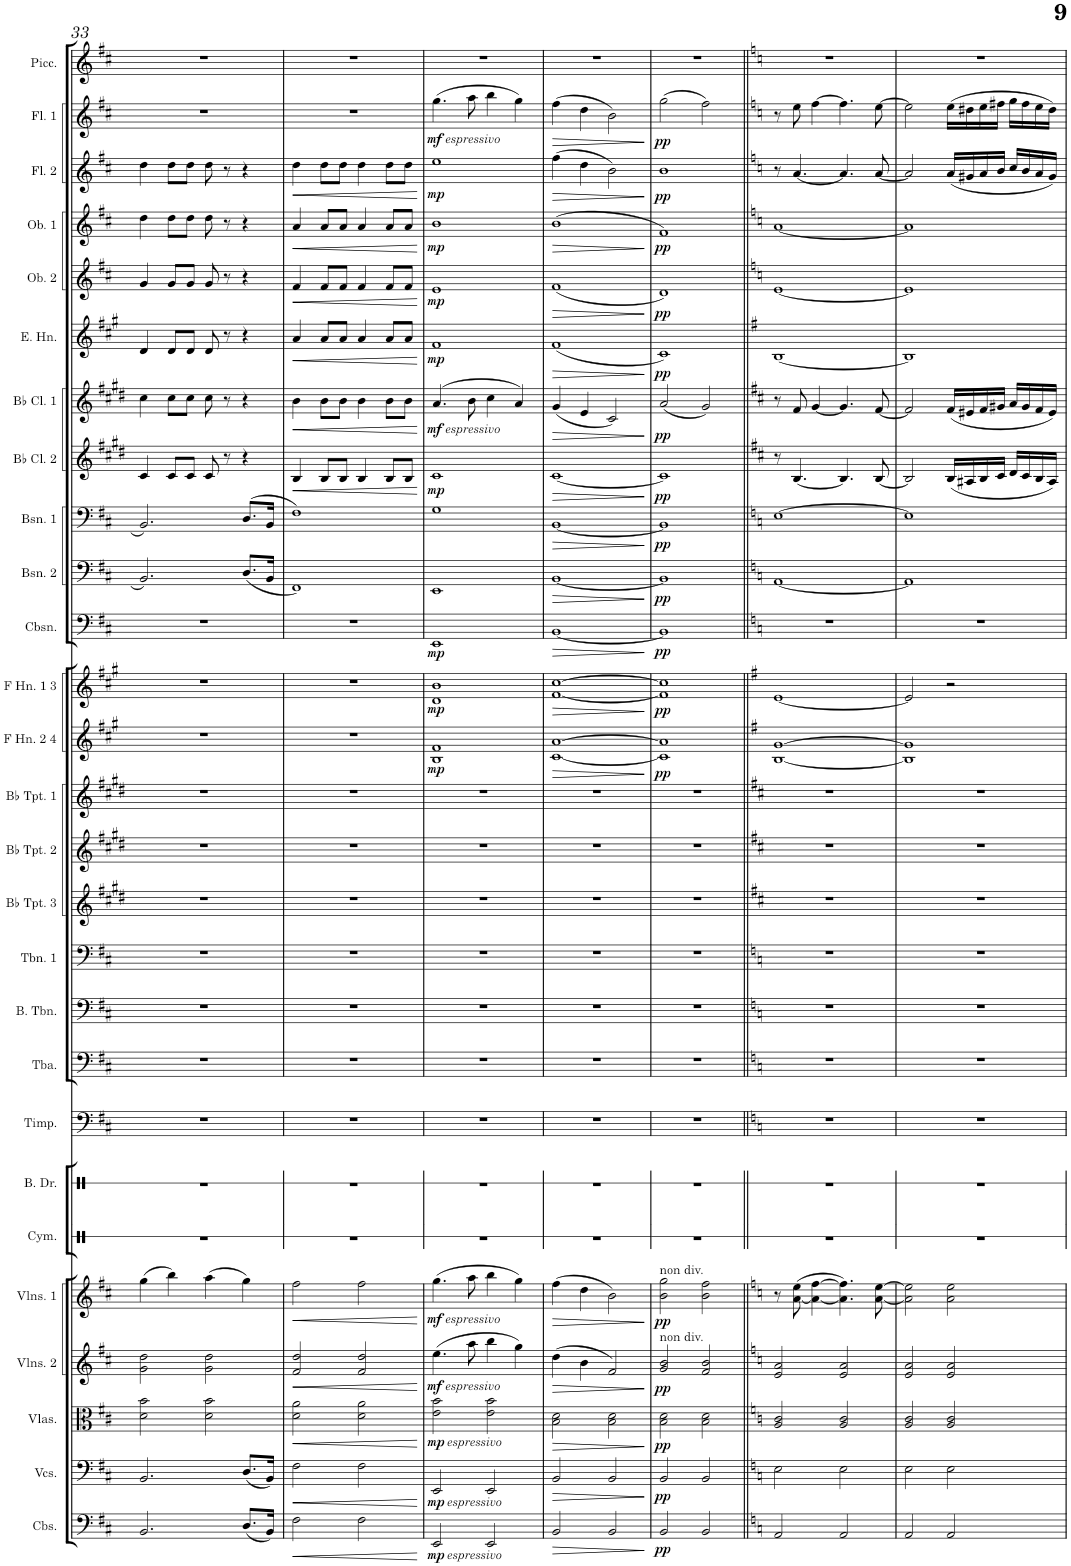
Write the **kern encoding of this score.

**kern	**dynam	**kern	**dynam	**kern	**dynam	**kern	**dynam	**kern	**dynam	**kern	**kern	**kern	**kern	**kern	**kern	**kern	**kern	**kern	**kern	**dynam	**kern	**dynam	**kern	**dynam	**kern	**dynam	**kern	**dynam	**kern	**dynam	**kern	**dynam	**kern	**dynam	**kern	**dynam	**kern	**dynam	**kern	**dynam	**kern	**dynam	**kern
*part27	*part27	*part26	*part26	*part25	*part25	*part24	*part24	*part23	*part23	*part22	*part21	*part20	*part19	*part18	*part17	*part16	*part15	*part14	*part13	*part13	*part12	*part12	*part11	*part11	*part10	*part10	*part9	*part9	*part8	*part8	*part7	*part7	*part6	*part6	*part5	*part5	*part4	*part4	*part3	*part3	*part2	*part2	*part1
*staff27	*staff27	*staff26	*staff26	*staff25	*staff25	*staff24	*staff24	*staff23	*staff23	*staff22	*staff21	*staff20	*staff19	*staff18	*staff17	*staff16	*staff15	*staff14	*staff13	*staff13	*staff12	*staff12	*staff11	*staff11	*staff10	*staff10	*staff9	*staff9	*staff8	*staff8	*staff7	*staff7	*staff6	*staff6	*staff5	*staff5	*staff4	*staff4	*staff3	*staff3	*staff2	*staff2	*staff1
*I"Contrabasses	*	*I"Violoncellos	*	*I"Violas	*	*I"Violins 2	*	*I"Violins 1	*	*I"Cymbal	*I"Bass Drum	*I"Timpani	*I"Tuba	*I"Bass Trombone	*I"Trombone 1	*I"Bb Trumpet 3	*I"Bb Trumpet 2	*I"Bb Trumpet 1	*I"F Horn 2 &amp; 4	*	*I"F Horn 1 &amp; 3	*	*I"Contrabassoon	*	*I"Bassoon 2	*	*I"Bassoon 1	*	*I"Bb Clarinet 2	*	*I"Bb Clarinet 1	*	*I"English Horn	*	*I"Oboe 2	*	*I"Oboe 1	*	*I"Flute 2	*	*I"Flute 1	*	*I"Piccolo
*I'Cbs.	*	*I'Vcs.	*	*I'Vlas.	*	*I'Vlns. 2	*	*I'Vlns. 1	*	*I'Cym.	*I'B. Dr.	*I'Timp.	*I'Tba.	*I'B. Tbn.	*I'Tbn. 1	*I'Bb Tpt. 3	*I'Bb Tpt. 2	*I'Bb Tpt. 1	*I'F Hn. 2 4	*	*I'F Hn. 1 3	*	*I'Cbsn.	*	*I'Bsn. 2	*	*I'Bsn. 1	*	*I'Bb Cl. 2	*	*I'Bb Cl. 1	*	*I'E. Hn.	*	*I'Ob. 2	*	*I'Ob. 1	*	*I'Fl. 2	*	*I'Fl. 1	*	*I'Picc.
!!LO:PB:g=z
*clefF4	*	*clefF4	*	*clefC3	*	*clefG2	*	*clefG2	*	*clefX	*clefX	*clefF4	*clefF4	*clefF4	*clefF4	*clefG2	*clefG2	*clefG2	*clefG2	*	*clefG2	*	*clefF4	*	*clefF4	*	*clefF4	*	*clefG2	*	*clefG2	*	*clefG2	*	*clefG2	*	*clefG2	*	*clefG2	*	*clefG2	*	*clefG2
*Trd7c12	*	*	*	*	*	*	*	*	*	*	*	*	*	*	*	*Trd1c2	*Trd1c2	*Trd1c2	*Trd4c7	*	*Trd4c7	*	*Trd7c12	*	*	*	*	*	*Trd1c2	*	*Trd1c2	*	*Trd4c7	*	*	*	*	*	*	*	*	*	*Trd-7c-12
*k[f#c#]	*	*k[f#c#]	*	*k[f#c#]	*	*k[f#c#]	*	*k[f#c#]	*	*k[f#]	*k[f#]	*k[f#c#]	*k[f#c#]	*k[f#c#]	*k[f#c#]	*k[f#c#g#d#]	*k[f#c#g#d#]	*k[f#c#g#d#]	*k[f#c#g#]	*	*k[f#c#g#]	*	*k[f#c#]	*	*k[f#c#]	*	*k[f#c#]	*	*k[f#c#g#d#]	*	*k[f#c#g#d#]	*	*k[f#c#g#]	*	*k[f#c#]	*	*k[f#c#]	*	*k[f#c#]	*	*k[f#c#]	*	*k[f#c#]
*M4/4	*	*M4/4	*	*M4/4	*	*M4/4	*	*M4/4	*	*M4/4	*M4/4	*M4/4	*M4/4	*M4/4	*M4/4	*M4/4	*M4/4	*M4/4	*M4/4	*	*M4/4	*	*M4/4	*	*M4/4	*	*M4/4	*	*M4/4	*	*M4/4	*	*M4/4	*	*M4/4	*	*M4/4	*	*M4/4	*	*M4/4	*	*M4/4
=33	=33	=33	=33	=33	=33	=33	=33	=33	=33	=33	=33	=33	=33	=33	=33	=33	=33	=33	=33	=33	=33	=33	=33	=33	=33	=33	=33	=33	=33	=33	=33	=33	=33	=33	=33	=33	=33	=33	=33	=33	=33	=33	=33
2.BB/	.	2.BB/	.	2d\ 2b\	.	2g\ 2dd\	.	(4gg\	.	1r	1r	1r	1r	1r	1r	1r	1r	1r	1r	.	1r	.	1r	.	2.BB/	.	2.BB/	.	4c#/	.	4cc#\	.	4d/	.	4g/	.	4dd\	.	4dd\	.	1r	.	1r
.	.	.	.	.	.	.	.	4bb\)	.	.	.	.	.	.	.	.	.	.	.	.	.	.	.	.	.	.	.	.	8c#/L	.	8cc#\L	.	8d/L	.	8g/L	.	8dd\L	.	8dd\L	.	.	.	.
.	.	.	.	.	.	.	.	.	.	.	.	.	.	.	.	.	.	.	.	.	.	.	.	.	.	.	.	.	8c#/J	.	8cc#\J	.	8d/J	.	8g/J	.	8dd\J	.	8dd\J	.	.	.	.
.	.	.	.	2d\ 2b\	.	2g\ 2dd\	.	(4aa\	.	.	.	.	.	.	.	.	.	.	.	.	.	.	.	.	.	.	.	.	8c#/	.	8cc#\	.	8d/	.	8g/	.	8dd\	.	8dd\	.	.	.	.
.	.	.	.	.	.	.	.	.	.	.	.	.	.	.	.	.	.	.	.	.	.	.	.	.	.	.	.	.	8r	.	8r	.	8r	.	8r	.	8r	.	8r	.	.	.	.
(8.D/L	.	(8.D/L	.	.	.	.	.	4gg\)	.	.	.	.	.	.	.	.	.	.	.	.	.	.	.	.	(8.D/L	.	(8.D/L	.	4r	.	4r	.	4r	.	4r	.	4r	.	4r	.	.	.	.
16BB/Jk)	.	16BB/Jk)	.	.	.	.	.	.	.	.	.	.	.	.	.	.	.	.	.	.	.	.	.	.	16BB/Jk	.	16BB/Jk	.	.	.	.	.	.	.	.	.	.	.	.	.	.	.	.
=34	=34	=34	=34	=34	=34	=34	=34	=34	=34	=34	=34	=34	=34	=34	=34	=34	=34	=34	=34	=34	=34	=34	=34	=34	=34	=34	=34	=34	=34	=34	=34	=34	=34	=34	=34	=34	=34	=34	=34	=34	=34	=34	=34
!	!LO:HP:b	!	!LO:HP:b	!	!LO:HP:b	!	!LO:HP:b	!	!LO:HP:b	!	!	!	!	!	!	!	!	!	!	!	!	!	!	!	!	!	!	!	!	!LO:HP:b	!	!LO:HP:b	!	!LO:HP:b	!	!LO:HP:b	!	!LO:HP:b	!	!LO:HP:b	!	!	!
2F#\	<	2F#\	<	2d\ 2a\	<	2f#/ 2dd/	<	2ff#\	<	1r	1r	1r	1r	1r	1r	1r	1r	1r	1r	.	1r	.	1r	.	1FF#)	.	1F#)	.	4B/	<	4b\	<	4a/	<	4f#/	<	4a/	<	4dd\	<	1r	.	1r
.	.	.	.	.	.	.	.	.	.	.	.	.	.	.	.	.	.	.	.	.	.	.	.	.	.	.	.	.	8B/L	.	8b\L	.	8a/L	.	8f#/L	.	8a/L	.	8dd\L	.	.	.	.
.	.	.	.	.	.	.	.	.	.	.	.	.	.	.	.	.	.	.	.	.	.	.	.	.	.	.	.	.	8B/J	.	8b\J	.	8a/J	.	8f#/J	.	8a/J	.	8dd\J	.	.	.	.
2F#\	.	2F#\	.	2d\ 2a\	.	2f#/ 2dd/	.	2ff#\	.	.	.	.	.	.	.	.	.	.	.	.	.	.	.	.	.	.	.	.	4B/	.	4b\	.	4a/	.	4f#/	.	4a/	.	4dd\	.	.	.	.
.	.	.	.	.	.	.	.	.	.	.	.	.	.	.	.	.	.	.	.	.	.	.	.	.	.	.	.	.	8B/L	.	8b\L	.	8a/L	.	8f#/L	.	8a/L	.	8dd\L	.	.	.	.
.	.	.	.	.	.	.	.	.	.	.	.	.	.	.	.	.	.	.	.	.	.	.	.	.	.	.	.	.	8B/J	.	8b\J	.	8a/J	.	8f#/J	.	8a/J	.	8dd\J	.	.	.	.
.	[	.	[	.	[	.	[	.	[	.	.	.	.	.	.	.	.	.	.	.	.	.	.	.	.	.	.	.	.	[	.	[	.	[	.	[	.	[	.	[	.	.	.
=35	=35	=35	=35	=35	=35	=35	=35	=35	=35	=35	=35	=35	=35	=35	=35	=35	=35	=35	=35	=35	=35	=35	=35	=35	=35	=35	=35	=35	=35	=35	=35	=35	=35	=35	=35	=35	=35	=35	=35	=35	=35	=35	=35
!	!	!	!	!	!	!	!	!	!	!	!	!	!	!	!	!	!	!	!	!	!	!	!	!	!	!	!	!	!	!	!	!	!	!	!	!	!	!	!	!	!LO:TX:b:i:t=espressivo	!	!
!	!	!	!	!	!	!	!	!	!	!	!	!	!	!	!	!	!	!	!	!	!	!	!	!	!	!	!	!	!	!	!LO:TX:b:i:t=espressivo	!	!	!	!	!	!	!	!	!	!	!	!
!	!	!	!	!	!	!	!	!LO:TX:b:i:t=espressivo	!	!	!	!	!	!	!	!	!	!	!	!	!	!	!	!	!	!	!	!	!	!	!	!	!	!	!	!	!	!	!	!	!	!	!
!	!	!	!	!	!	!LO:TX:b:i:t=espressivo	!	!	!	!	!	!	!	!	!	!	!	!	!	!	!	!	!	!	!	!	!	!	!	!	!	!	!	!	!	!	!	!	!	!	!	!	!
!	!	!	!	!LO:TX:b:i:t=espressivo	!	!	!	!	!	!	!	!	!	!	!	!	!	!	!	!	!	!	!	!	!	!	!	!	!	!	!	!	!	!	!	!	!	!	!	!	!	!	!
!	!	!LO:TX:b:i:t=espressivo	!	!	!	!	!	!	!	!	!	!	!	!	!	!	!	!	!	!	!	!	!	!	!	!	!	!	!	!	!	!	!	!	!	!	!	!	!	!	!	!	!
!LO:TX:b:i:t=espressivo	!	!	!	!	!	!	!	!	!	!	!	!	!	!	!	!	!	!	!	!	!	!	!	!	!	!	!	!	!	!	!	!	!	!	!	!	!	!	!	!	!	!	!
!	!LO:DY:b	!	!LO:DY:b	!	!LO:DY:b	!	!LO:DY:b	!	!LO:DY:b	!	!	!	!	!	!	!	!	!	!	!LO:DY:b	!	!LO:DY:b	!	!LO:DY:b	!	!	!	!	!	!LO:DY:b	!	!LO:DY:b	!	!LO:DY:b	!	!LO:DY:b	!	!LO:DY:b	!	!LO:DY:b	!	!LO:DY:b	!
2EE/	mp	2EE/	mp	2e\ 2b\	mp	(4.ee\	mf	(4.gg\	mf	1r	1r	1r	1r	1r	1r	1r	1r	1r	1B 1f#	mp	1d 1b	mp	1EE	mp	1EE	.	1G	.	1c#	mp	(4.a/	mf	1f#	mp	1e	mp	1b	mp	1ee	mp	(4.gg\	mf	1r
.	.	.	.	.	.	8aa\	.	8aa\	.	.	.	.	.	.	.	.	.	.	.	.	.	.	.	.	.	.	.	.	.	.	8b\	.	.	.	.	.	.	.	.	.	8aa\	.	.
2EE/	.	2EE/	.	2e\ 2b\	.	4bb\	.	4bb\	.	.	.	.	.	.	.	.	.	.	.	.	.	.	.	.	.	.	.	.	.	.	4cc#\	.	.	.	.	.	.	.	.	.	4bb\	.	.
.	.	.	.	.	.	4gg\)	.	4gg\)	.	.	.	.	.	.	.	.	.	.	.	.	.	.	.	.	.	.	.	.	.	.	4a/)	.	.	.	.	.	.	.	.	.	4gg\)	.	.
=36	=36	=36	=36	=36	=36	=36	=36	=36	=36	=36	=36	=36	=36	=36	=36	=36	=36	=36	=36	=36	=36	=36	=36	=36	=36	=36	=36	=36	=36	=36	=36	=36	=36	=36	=36	=36	=36	=36	=36	=36	=36	=36	=36
!	!LO:HP:b	!	!LO:HP:b	!	!LO:HP:b	!	!LO:HP:b	!	!LO:HP:b	!	!	!	!	!	!	!	!	!	!	!LO:HP:b	!	!LO:HP:b	!	!LO:HP:b	!	!LO:HP:b	!	!LO:HP:b	!	!LO:HP:b	!	!LO:HP:b	!	!LO:HP:b	!	!LO:HP:b	!	!LO:HP:b	!	!LO:HP:b	!	!LO:HP:b	!
2BB/	>	2BB/	>	2B\ 2d\	>	(4dd\	>	(4ff#\	>	1r	1r	1r	1r	1r	1r	1r	1r	1r	[1c# [1a	>	[1f# [1cc#	>	[1BB	>	[1BB	>	[1BB	>	[1c#	>	(4g#/	>	(1f#	>	(1f#	>	(1b	>	(4ff#\	>	(4ff#\	>	1r
.	.	.	.	.	.	4b\	.	4dd\	.	.	.	.	.	.	.	.	.	.	.	.	.	.	.	.	.	.	.	.	.	.	4e/	.	.	.	.	.	.	.	4dd\	.	4dd\	.	.
2BB/	.	2BB/	.	2B\ 2d\	.	2f#/)	.	2b\)	.	.	.	.	.	.	.	.	.	.	.	.	.	.	.	.	.	.	.	.	.	.	2c#/)	.	.	.	.	.	.	.	2b\)	.	2b\)	.	.
.	]	.	]	.	]	.	]	.	]	.	.	.	.	.	.	.	.	.	.	]	.	]	.	]	.	]	.	]	.	]	.	]	.	]	.	]	.	]	.	]	.	]	.
=37	=37	=37	=37	=37	=37	=37	=37	=37	=37	=37	=37	=37	=37	=37	=37	=37	=37	=37	=37	=37	=37	=37	=37	=37	=37	=37	=37	=37	=37	=37	=37	=37	=37	=37	=37	=37	=37	=37	=37	=37	=37	=37	=37
!	!	!	!	!	!	!	!	!LO:TX:a:t=non div.	!	!	!	!	!	!	!	!	!	!	!	!	!	!	!	!	!	!	!	!	!	!	!	!	!	!	!	!	!	!	!	!	!	!	!
!	!	!	!	!	!	!LO:TX:a:t=non div.	!	!	!	!	!	!	!	!	!	!	!	!	!	!	!	!	!	!	!	!	!	!	!	!	!	!	!	!	!	!	!	!	!	!	!	!	!
!	!LO:DY:b	!	!LO:DY:b	!	!LO:DY:b	!	!LO:DY:b	!	!LO:DY:b	!	!	!	!	!	!	!	!	!	!	!LO:DY:b	!	!LO:DY:b	!	!LO:DY:b	!	!LO:DY:b	!	!LO:DY:b	!	!LO:DY:b	!	!LO:DY:b	!	!LO:DY:b	!	!LO:DY:b	!	!LO:DY:b	!	!LO:DY:b	!	!LO:DY:b	!
2BB/	pp	2BB/	pp	2B\ 2d\	pp	2g/ 2b/	pp	2b\ 2gg\	pp	1r	1r	1r	1r	1r	1r	1r	1r	1r	1c#] 1a]	pp	1f#] 1cc#]	pp	1BB]	pp	1BB]	pp	1BB]	pp	1c#]	pp	(2a/	pp	1c#)	pp	1d)	pp	1f#)	pp	1b	pp	(2gg\	pp	1r
2BB/	.	2BB/	.	2B\ 2d\	.	2f#/ 2b/	.	2b\ 2ff#\	.	.	.	.	.	.	.	.	.	.	.	.	.	.	.	.	.	.	.	.	.	.	2g#/)	.	.	.	.	.	.	.	.	.	2ff#\)	.	.
=38||	=38||	=38||	=38||	=38||	=38||	=38||	=38||	=38||	=38||	=38||	=38||	=38||	=38||	=38||	=38||	=38||	=38||	=38||	=38||	=38||	=38||	=38||	=38||	=38||	=38||	=38||	=38||	=38||	=38||	=38||	=38||	=38||	=38||	=38||	=38||	=38||	=38||	=38||	=38||	=38||	=38||	=38||	=38||
*k[]	*	*k[]	*	*k[]	*	*k[]	*	*k[]	*	*	*	*k[]	*k[]	*k[]	*k[]	*k[f#c#]	*k[f#c#]	*k[f#c#]	*k[f#]	*	*k[f#]	*	*k[]	*	*k[]	*	*k[]	*	*k[f#c#]	*	*k[f#c#]	*	*k[f#]	*	*k[]	*	*k[]	*	*k[]	*	*k[]	*	*k[]
2AA/	.	2E\	.	2A/ 2c/	.	2e/ 2a/	.	8r	.	1r	1r	1r	1r	1r	1r	1r	1r	1r	[1B [1g	.	[1e	.	1r	.	[1AA	.	[1E	.	8r	.	8r	.	[1B	.	[1e	.	[1a	.	8r	.	8r	.	1r
.	.	.	.	.	.	.	.	([8a\ 8ee\	.	.	.	.	.	.	.	.	.	.	.	.	.	.	.	.	.	.	.	.	[4.B/	.	8f#/	.	.	.	.	.	.	.	[4.a/	.	8ee\	.	.
.	.	.	.	.	.	.	.	4a\_ [4ff\	.	.	.	.	.	.	.	.	.	.	.	.	.	.	.	.	.	.	.	.	.	.	[4g/	.	.	.	.	.	.	.	.	.	[4ff\	.	.
2AA/	.	2E\	.	2A/ 2c/	.	2e/ 2a/	.	4.a\] 4.ff\])	.	.	.	.	.	.	.	.	.	.	.	.	.	.	.	.	.	.	.	.	4.B/]	.	4.g/]	.	.	.	.	.	.	.	4.a/]	.	4.ff\]	.	.
.	.	.	.	.	.	.	.	[8a\ [8ee\	.	.	.	.	.	.	.	.	.	.	.	.	.	.	.	.	.	.	.	.	[8B/	.	[8f#/	.	.	.	.	.	.	.	[8a/	.	[8ee\	.	.
=39	=39	=39	=39	=39	=39	=39	=39	=39	=39	=39	=39	=39	=39	=39	=39	=39	=39	=39	=39	=39	=39	=39	=39	=39	=39	=39	=39	=39	=39	=39	=39	=39	=39	=39	=39	=39	=39	=39	=39	=39	=39	=39	=39
2AA/	.	2E\	.	2A/ 2c/	.	2e/ 2a/	.	2a\] 2ee\]	.	1r	1r	1r	1r	1r	1r	1r	1r	1r	1B] 1g]	.	2e/]	.	1r	.	1AA]	.	1E]	.	2B/]	.	2f#/]	.	1B]	.	1e]	.	1a]	.	2a/]	.	2ee\]	.	1r
2AA/	.	2E\	.	2A/ 2c/	.	2e/ 2a/	.	2a\ 2ee\	.	.	.	.	.	.	.	.	.	.	.	.	2r	.	.	.	.	.	.	.	(16B/LL	.	(16f#/LL	.	.	.	.	.	.	.	(16a/LL	.	(16ee\LL	.	.
.	.	.	.	.	.	.	.	.	.	.	.	.	.	.	.	.	.	.	.	.	.	.	.	.	.	.	.	.	16A#X/	.	16e#X/	.	.	.	.	.	.	.	16g#X/	.	16dd#X\	.	.
.	.	.	.	.	.	.	.	.	.	.	.	.	.	.	.	.	.	.	.	.	.	.	.	.	.	.	.	.	16B/	.	16f#/	.	.	.	.	.	.	.	16a/	.	16ee\	.	.
.	.	.	.	.	.	.	.	.	.	.	.	.	.	.	.	.	.	.	.	.	.	.	.	.	.	.	.	.	16c#/JJ	.	16g#X/JJ	.	.	.	.	.	.	.	16b/JJ	.	16ff#X\JJ	.	.
.	.	.	.	.	.	.	.	.	.	.	.	.	.	.	.	.	.	.	.	.	.	.	.	.	.	.	.	.	16d/LL	.	16a/LL	.	.	.	.	.	.	.	16cc/LL	.	16gg\LL	.	.
.	.	.	.	.	.	.	.	.	.	.	.	.	.	.	.	.	.	.	.	.	.	.	.	.	.	.	.	.	16c#/	.	16g#/	.	.	.	.	.	.	.	16b/	.	16ff#\	.	.
.	.	.	.	.	.	.	.	.	.	.	.	.	.	.	.	.	.	.	.	.	.	.	.	.	.	.	.	.	16B/	.	16f#/	.	.	.	.	.	.	.	16a/	.	16ee\	.	.
.	.	.	.	.	.	.	.	.	.	.	.	.	.	.	.	.	.	.	.	.	.	.	.	.	.	.	.	.	16A#/JJ)	.	16e#/JJ)	.	.	.	.	.	.	.	16g#/JJ)	.	16dd#\JJ)	.	.
=	=	=	=	=	=	=	=	=	=	=	=	=	=	=	=	=	=	=	=	=	=	=	=	=	=	=	=	=	=	=	=	=	=	=	=	=	=	=	=	=	=	=	=
*-	*-	*-	*-	*-	*-	*-	*-	*-	*-	*-	*-	*-	*-	*-	*-	*-	*-	*-	*-	*-	*-	*-	*-	*-	*-	*-	*-	*-	*-	*-	*-	*-	*-	*-	*-	*-	*-	*-	*-	*-	*-	*-	*-
